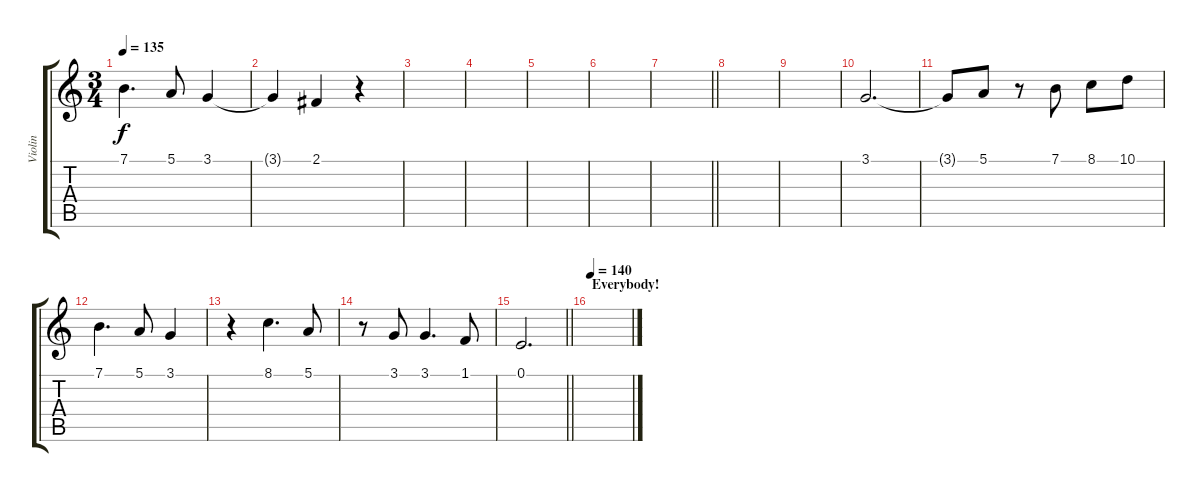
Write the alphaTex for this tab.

\track ("Violin" "Violin") {instrument violin}
\staff {score tabs}
\tuning (E4 B3 G3 D3 A2 E2) {hide}
\ts (3 4)
\tempo 135
\clef g2
\ks c
7.1.4{d dy f} 5.1.8 3.1.4 |
3.1{t}.4 2.1.4 r.4 |
|
|
|
|
\barLineRight lightlight
|
|
|
3.1.2{d} |
3.1{t}.8 5.1.8 r.8 7.1.8 8.1.8 10.1.8 |
7.1.4{d} 5.1.8 3.1.4 |
r.4 8.1.4{d} 5.1.8 |
r.8 3.1.8 3.1.4{d} 1.1.8 |
\barLineRight lightlight
0.1.2{d} |
\section ("" "Everybody!")
\tempo 140
